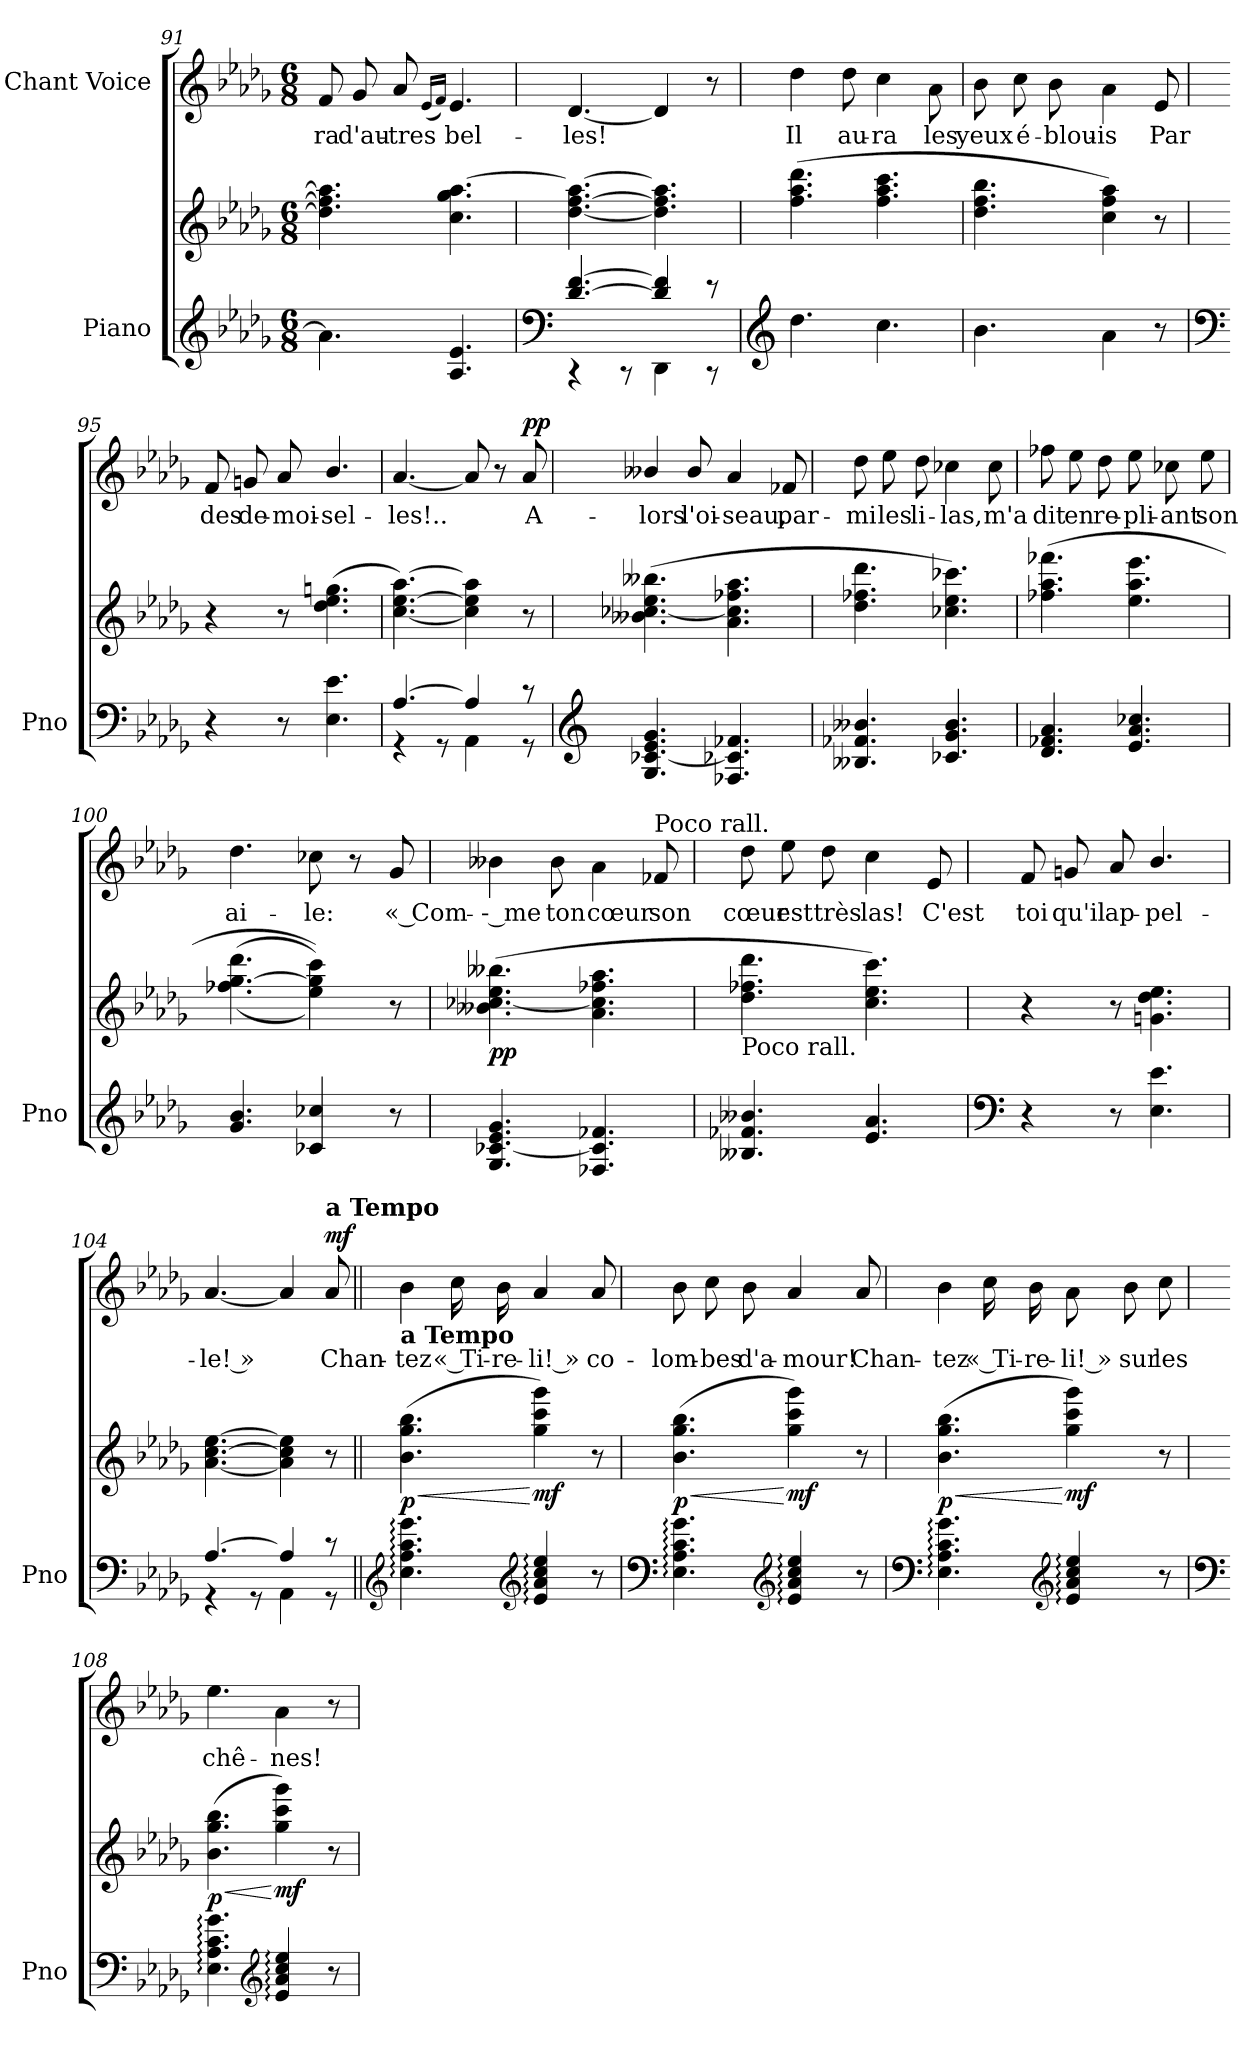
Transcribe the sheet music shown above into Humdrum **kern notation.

**kern	**kern	**dynam	**kern	**text	**dynam
*part2	*part2	*part2	*part1	*part1	*part1
*staff3	*staff2	*staff2/3	*staff1	*staff1	*staff1
*I"Piano	*	*	*I"Chant Voice	*	*
*I'Pno	*	*	*	*	*
*clefG2	*clefG2	*	*clefG2	*	*
*k[b-e-a-d-g-]	*k[b-e-a-d-g-]	*	*k[b-e-a-d-g-]	*	*
*M6/8	*M6/8	*	*M6/8	*	*
=91	=91	=91	=91	=91	=91
!	!	!	!	!LO:LY:b	!
4.a-\]	4.dd-\] 4.ff\] 4.aa-\]	.	8f/	-ra	.
!	!	!	!	!LO:LY:b	!
.	.	.	8g-/	d'au-	.
!	!	!	!	!LO:LY:b	!
.	.	.	8a-/	-tres	.
.	.	.	(<16qe-/LL	.	.
.	.	.	16qf/JJ)	.	.
!	!	!	!	!LO:LY:b	!
4.A-/ 4.e-/	4.cc\ 4.gg-\ [4.aa-\	.	4.e-/	bel-	.
=92	=92	=92	=92	=92	=92
*clefF4	*	*	*	*	*
*^	*	*	*	*	*
!	!	!	!	!	!LO:LY:b	!
[4.d-/ [4.f/	4r	[4.dd-\ [4.ff\ 4.aa-\_	.	[4.d-/	-les!	.
.	8r	.	.	.	.	.
4d-/] 4f/]	4DD-\	4.dd-\] 4.ff\] 4.aa-\]	.	4d-/]	.	.
8r	8r	.	.	8r	.	.
*v	*v	*	*	*	*	*
!!LO:LB:g=z
=93	=93	=93	=93	=93	=93
*clefG2	*	*	*	*	*
*^	*	*	*	*	*
!	!	!	!	!	!LO:LY:b	!
*v	*v	*	*	*	*	*
4.dd-\	(>4.ff\ 4.aa-\ 4.ddd-\	.	4dd-\	Il	.
!	!	!	!	!LO:LY:b	!
.	.	.	8dd-\	au-	.
!	!	!	!	!LO:LY:b	!
4.cc\	4.ff\ 4.aa-\ 4.ccc\	.	4cc\	-ra	.
!	!	!	!	!LO:LY:b	!
.	.	.	8a-\	les	.
=94	=94	=94	=94	=94	=94
!	!	!	!	!LO:LY:b	!
4.b-\	4.dd-\ 4.ff\ 4.bb-\	.	8b-\	yeux	.
!	!	!	!	!LO:LY:b	!
.	.	.	8cc\	é-	.
!	!	!	!	!LO:LY:b	!
.	.	.	8b-\	-blou-	.
!	!	!	!	!LO:LY:b	!
4a-\	4cc\ 4ff\ 4aa-\)	.	4a-\	-is	.
!	!	!	!	!LO:LY:b	!
8r	8r	.	8e-/	Par	.
=95	=95	=95	=95	=95	=95
*clefF4	*	*	*	*	*
!	!	!	!	!LO:LY:b	!
4r	4r	.	8f/	des	.
!	!	!	!	!LO:LY:b	!
.	.	.	8gn/	de-	.
!	!	!	!	!LO:LY:b	!
8r	8r	.	8a-/	-moi-	.
!	!	!	!	!LO:LY:b	!
4.E-\ 4.e-\	(>4.dd-\ 4.ee-\ 4.ggn\	.	4.b-/	-sel-	.
=96	=96	=96	=96	=96	=96
*^	*	*	*	*	*
!	!	!	!	!	!LO:LY:b	!
[4.A-/	4r	[4.cc\ [4.ee-\ [4.aa-\)	.	[4.a-/	-les!..	.
.	8r	.	.	.	.	.
4A-/]	4AA-\	4cc\] 4ee-\] 4aa-\]	.	8a-/]	.	.
.	.	.	.	8r	.	.
!	!	!	!	!	!LO:LY:b	!LO:DY:a
8r	8r	8r	.	8a-/	A-	pp
*v	*v	*	*	*	*	*
!!LO:LB:g=z
=97	=97	=97	=97	=97	=97
*clefG2	*	*	*	*	*
*^	*	*	*	*	*
!	!	!	!	!	!LO:LY:b	!
*v	*v	*	*	*	*	*
4.G-/ [4.c-X/ 4.e-/ 4.g-/	(>4.b--X\ [4.cc-X\ 4.ee-\ 4.bb--X\	.	4b--X/	-lors	.
!	!	!	!	!LO:LY:b	!
.	.	.	8b--/	l'oi-	.
!	!	!	!	!LO:LY:b	!
4.F-X/ 4.c-X/] 4.f-X/	4.a-\ 4.cc-\] 4.ff-X\ 4.aa-\	.	4a-/	-seau,	.
!	!	!	!	!LO:LY:b	!
.	.	.	8f-X/	par-	.
=98	=98	=98	=98	=98	=98
!	!	!	!	!LO:LY:b	!
4.B--X/ 4.f-X/ 4.b--X/	4.dd-\ 4.ff-X\ 4.ddd-\	.	8dd-\	-mi	.
!	!	!	!	!LO:LY:b	!
.	.	.	8ee-\	les	.
!	!	!	!	!LO:LY:b	!
.	.	.	8dd-\	li-	.
!	!	!	!	!LO:LY:b	!
4.c-X/ 4.g-/ 4.b--/	4.cc-X\ 4.ee-\ 4.ccc-X\)	.	4cc-X\	-las,	.
!	!	!	!	!LO:LY:b	!
.	.	.	8cc-\	m'a	.
=99	=99	=99	=99	=99	=99
!	!	!	!	!LO:LY:b	!
4.d-/ 4.f-X/ 4.a-/	(>4.ff-X\ 4.aa-\ 4.fff-X\	.	8ff-X\	dit	.
!	!	!	!	!LO:LY:b	!
.	.	.	8ee-\	en	.
!	!	!	!	!LO:LY:b	!
.	.	.	8dd-\	re-	.
!	!	!	!	!LO:LY:b	!
4.e-/ 4.a-/ 4.cc-X/	4.ee-\ 4.aa-\ 4.eee-\	.	8ee-\	-pli-	.
!	!	!	!	!LO:LY:b	!
.	.	.	8cc-X\	-ant	.
!	!	!	!	!LO:LY:b	!
.	.	.	8ee-\	son	.
=100	=100	=100	=100	=100	=100
!	!	!	!	!LO:LY:b	!
4.g-/ 4.b-/	(<(>4.ff-X\ [4.gg-\ 4.ddd-\	.	4.dd-\	ai-	.
!	!	!	!	!LO:LY:b	!
4c-X/ 4cc-X/	4ee-\ 4gg-\] 4ccc\)))	.	8cc-X\	-le:	.
.	.	.	8r	.	.
!	!	!	!	!LO:LY:b	!
8r	8r	.	8g-/	« Com-	.
!!LO:LB:g=z
=101	=101	=101	=101	=101	=101
!	!	!LO:DY:b	!	!LO:LY:b	!
4.G-/ [4.c-X/ 4.e-/ 4.g-/	(>4.b--X\ [4.cc-X\ 4.ee-\ 4.bb--X\	pp	4b--X\	-- me	.
!	!	!	!	!LO:LY:b	!
.	.	.	8b--\	ton	.
!	!	!	!	!LO:LY:b	!
4.F-X/ 4.c-/] 4.f-X/	4.a-\ 4.cc-\] 4.ff-X\ 4.aa-\	.	4a-\	cœur	.
!	!	!	!LO:TX:a:t=Poco rall.	!	!
!	!	!	!	!LO:LY:b	!
.	.	.	8f-X/	son	.
=102	=102	=102	=102	=102	=102
*	*	*	*MM108	*	*
!	!LO:TX:b:t=Poco rall.	!	!	!	!
!	!	!	!	!LO:LY:b	!
4.B--X/ 4.f-X/ 4.b--X/	4.dd-\ 4.ff-X\ 4.ddd-\	.	8dd-\	cœur	.
!	!	!	!	!LO:LY:b	!
.	.	.	8ee-\	est	.
!	!	!	!	!LO:LY:b	!
.	.	.	8dd-\	très	.
!	!	!	!	!LO:LY:b	!
4.e-/ 4.a-/	4.cc\ 4.ee-\ 4.ccc\)	.	4cc\	las!	.
*	*	*	*MM100	*	*
!	!	!	!	!LO:LY:b	!
.	.	.	8e-/	C'est	.
=103	=103	=103	=103	=103	=103
*clefF4	*	*	*	*	*
!	!	!	!	!LO:LY:b	!
4r	4r	.	8f/	toi	.
!	!	!	!	!LO:LY:b	!
.	.	.	8gn/	qu'il	.
!	!	!	!	!LO:LY:b	!
8r	8r	.	8a-/	ap-	.
!	!	!	!	!LO:LY:b	!
4.E-\ 4.e-\	4.gn\ 4.dd-\ 4.ee-\	.	4.b-/	-pel-	.
=104	=104	=104	=104	=104	=104
*^	*	*	*	*	*
!	!	!	!	!	!LO:LY:b	!
[4.A-/	4r	[4.a-\ [4.cc\ [4.ee-\	.	[4.a-/	-le! »	.
.	8r	.	.	.	.	.
4A-/]	4AA-\	4a-\] 4cc\] 4ee-\]	.	4a-/]	.	.
!	!	!	!	!LO:TX:a:B:t=a Tempo	!	!
!	!	!	!	!	!LO:LY:b	!LO:DY:a
8r	8r	8r	.	8a-/	Chan-	mf
!!LO:PB:g=z
=105||	=105||	=105||	=105||	=105||	=105||	=105||
!	!	!	!	!LO:TX:b:B:t=a Tempo	!	!
!	!	!	!LO:HP:b	!	!LO:LY:b	!
!	!	!	!LO:DY:n=1:b	!	!	!
*v	*v	*	*	*	*	*
4.E-\: 4.A-\: 4.c\: 4.g-\:	(>4.b-\ 4.gg-\ 4.bb-\	< p	4b-\	- tez	.
!	!	!	!	!LO:LY:b	!
.	.	.	16cc\	« Ti-	.
!	!	!	!	!LO:LY:b	!
.	.	.	16b-\	-re-	.
*clefG2	*	*	*	*	*
!	!	!LO:DY:n=2:b	!	!LO:LY:b	!
4e-/: 4a-/: 4cc/: 4ee-/:	4gg-\ 4ccc\ 4ggg-\)	[ mf	4a-/	-li! »	.
!	!	!	!	!LO:LY:b	!
8r	8r	.	8a-/	co-	.
=106	=106	=106	=106	=106	=106
*clefF4	*	*	*	*	*
!	!	!LO:HP:b	!	!LO:LY:b	!
!	!	!LO:DY:n=1:b	!	!	!
4.E-\: 4.A-\: 4.c\: 4.g-\:	(>4.b-\ 4.gg-\ 4.bb-\	< p	8b-\	-lom-	.
!	!	!	!	!LO:LY:b	!
.	.	.	8cc\	-bes	.
!	!	!	!	!LO:LY:b	!
.	.	.	8b-\	d'a-	.
*clefG2	*	*	*	*	*
!	!	!LO:DY:n=2:b	!	!LO:LY:b	!
4e-/: 4a-/: 4cc/: 4ee-/:	4gg-\ 4ccc\ 4ggg-\)	[ mf	4a-/	-mour!	.
!	!	!	!	!LO:LY:b	!
8r	8r	.	8a-/	Chan-	.
=107	=107	=107	=107	=107	=107
*clefF4	*	*	*	*	*
!	!	!LO:HP:b	!	!LO:LY:b	!
!	!	!LO:DY:n=1:b	!	!	!
4.E-\: 4.A-\: 4.c\: 4.g-\:	(>4.b-\ 4.gg-\ 4.bb-\	< p	4b-\	-tez	.
!	!	!	!	!LO:LY:b	!
.	.	.	16cc\	« Ti-	.
!	!	!	!	!LO:LY:b	!
.	.	.	16b-\	-re-	.
*clefG2	*	*	*	*	*
!	!	!LO:DY:n=2:b	!	!LO:LY:b	!
4e-/: 4a-/: 4cc/: 4ee-/:	4gg-\ 4ccc\ 4ggg-\)	[ mf	8a-\	-li! »	.
!	!	!	!	!LO:LY:b	!
.	.	.	8b-\	sur	.
!	!	!	!	!LO:LY:b	!
8r	8r	.	8cc\	les	.
=108	=108	=108	=108	=108	=108
*clefF4	*	*	*	*	*
!	!	!LO:HP:b	!	!LO:LY:b	!
!	!	!LO:DY:n=1:b	!	!	!
4.E-\: 4.A-\: 4.c\: 4.g-\:	(>4.b-\ 4.gg-\ 4.bb-\	< p	4.ee-\	chê-	.
*clefG2	*	*	*	*	*
!	!	!LO:DY:n=2:b	!	!LO:LY:b	!
4e-/: 4a-/: 4cc/: 4ee-/:	4gg-\ 4ccc\ 4ggg-\)	[ mf	4a-\	-nes!	.
8r	8r	.	8r	.	.
=	=	=	=	=	=
*-	*-	*-	*-	*-	*-
